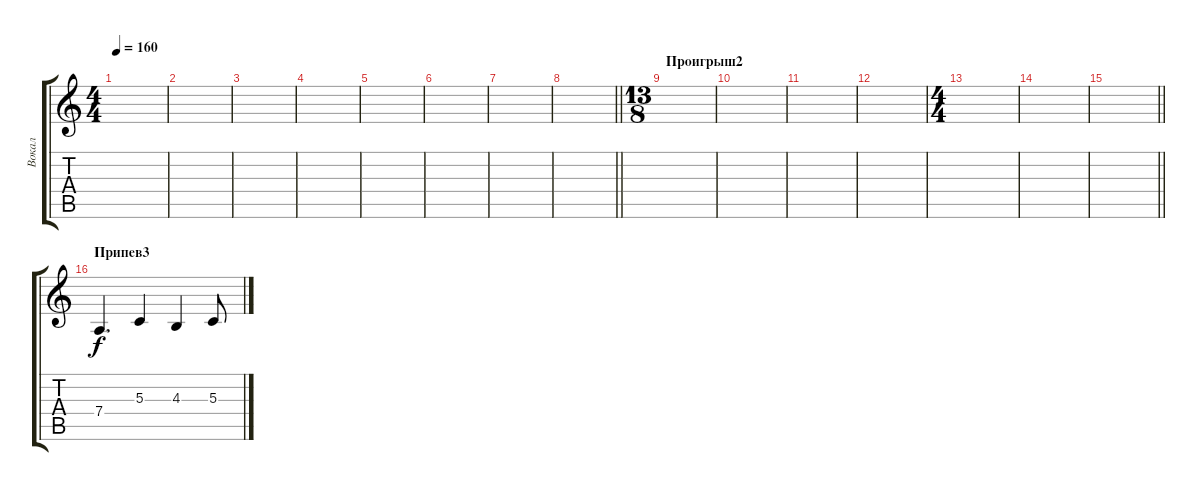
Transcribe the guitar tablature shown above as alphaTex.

\track ("Вокал" "Вокал") {instrument flute}
\staff {score tabs}
\tuning (E4 B3 G3 D3 A2 E2) {hide}
\ts (4 4)
\tempo 160
\clef g2
\ks c
|
|
|
|
|
|
|
\barLineRight lightlight
|
\ts (13 8)
\section ("" "Проигрыш2")
|
|
|
|
\ts (4 4)
|
|
\barLineRight lightlight
|
\section ("" "Припев3")
7.4.4{d} 5.3.4 4.3.4 5.3.8
